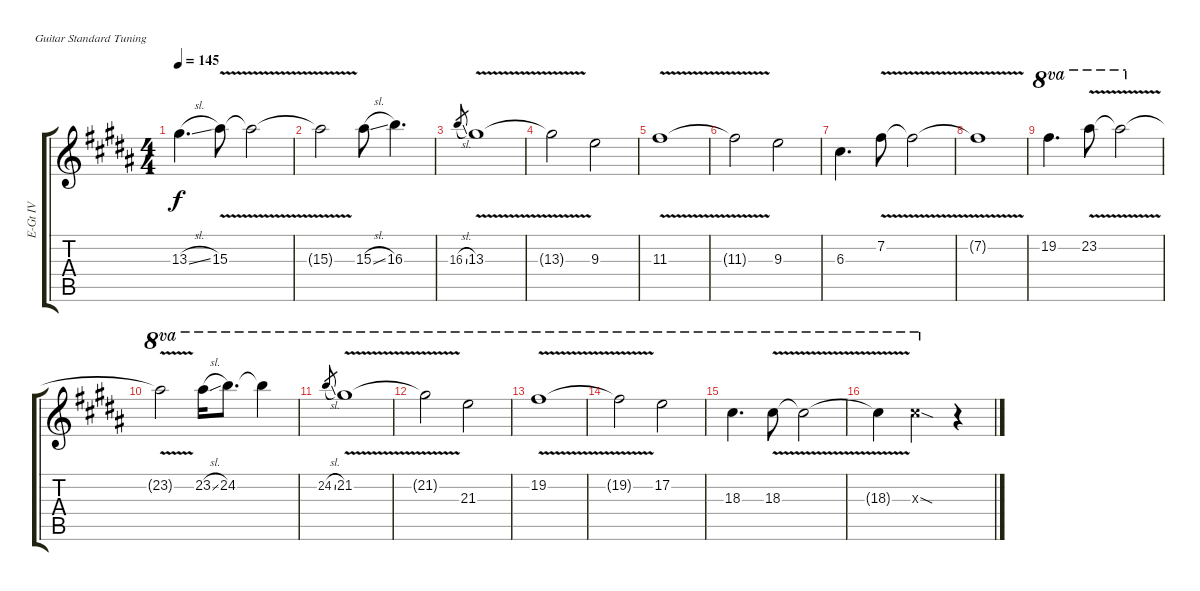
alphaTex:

\defaultSystemsLayout 4
\bracketExtendMode groupsimilarinstruments
\otherSystemsTrackNameOrientation horizontal
\track ("Lead Guitar II" "E-Gt IV") {multiBarRest instrument distortionguitar}
\staff {score tabs}
\tuning (E4 B3 G3 D3 A2 E2)
\ts (4 4)
\tempo 145
\clef g2
\ks b
13.3{sl acc #}.4{d dy f} 15.3{v acc #}.8 15.3{v t acc #}.2 |
15.3{v t acc #}.2 15.3{sl acc #}.8 16.3{acc forcenatural}.4{d} |
16.3{sl acc forcenatural}.8{gr} 13.3{v acc #}.1 |
13.3{v t acc #}.2 9.3{acc forcenatural}.2 |
11.3{v acc #}.1 |
11.3{v t acc #}.2 9.3{acc forcenatural}.2 |
6.3{acc #}.4{d} 7.2{v acc #}.8 7.2{v t acc #}.2 |
7.2{v t acc #}.1 |
19.2{acc #}.4{d ot 8va} 23.2{v acc #}.8{ot 8va} 23.2{v t acc #}.2{ot 8va} |
23.2{v t acc #}.2{ot 8va} 23.2{sl acc #}.16{ot 8va} 24.2{acc forcenatural}.8{d ot 8va} 24.2{t acc forcenatural}.4{ot 8va} |
24.2{sl acc forcenatural}.8{ot 8va gr} 21.2{v acc #}.1{ot 8va} |
21.2{v t acc #}.2{ot 8va} 21.3{acc forcenatural}.2{ot 8va} |
19.2{v acc #}.1{ot 8va} |
19.2{v t acc #}.2{ot 8va} 17.2{acc forcenatural}.2{ot 8va} |
18.3{acc #}.4{d ot 8va} 18.3{v acc #}.8{ot 8va} 18.3{v t acc #}.2{ot 8va} |
18.3{t acc #}.4{ot 8va} 18.3{sod x acc #}.2{ot 8va} r.4
